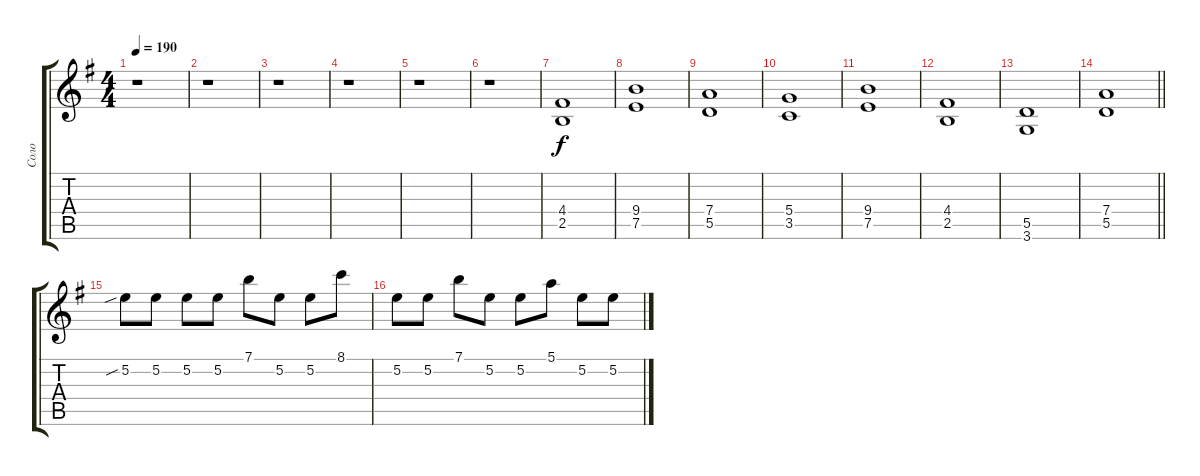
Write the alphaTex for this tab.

\track ("Соло" "Соло") {instrument distortionguitar}
\staff {score tabs}
\tuning (E4 B3 G3 D3 A2 E2) {hide}
\ts (4 4)
\tempo 190
\clef g2
\ks g
r.1{dy f} |
r.1 |
r.1 |
r.1 |
r.1 |
r.1 |
(4.4 2.5).1 |
(9.4 7.5).1 |
(7.4 5.5).1 |
(5.4 3.5).1 |
(9.4 7.5).1 |
(4.4 2.5).1 |
(5.5 3.6).1 |
\barLineRight lightlight
(7.4 5.5).1 |
5.2{sib}.8{volume 7} 5.2.8 5.2.8 5.2.8 7.1.8 5.2.8 5.2.8 8.1.8 |
5.2.8 5.2.8 7.1.8 5.2.8 5.2.8 5.1.8 5.2.8 5.2.8
